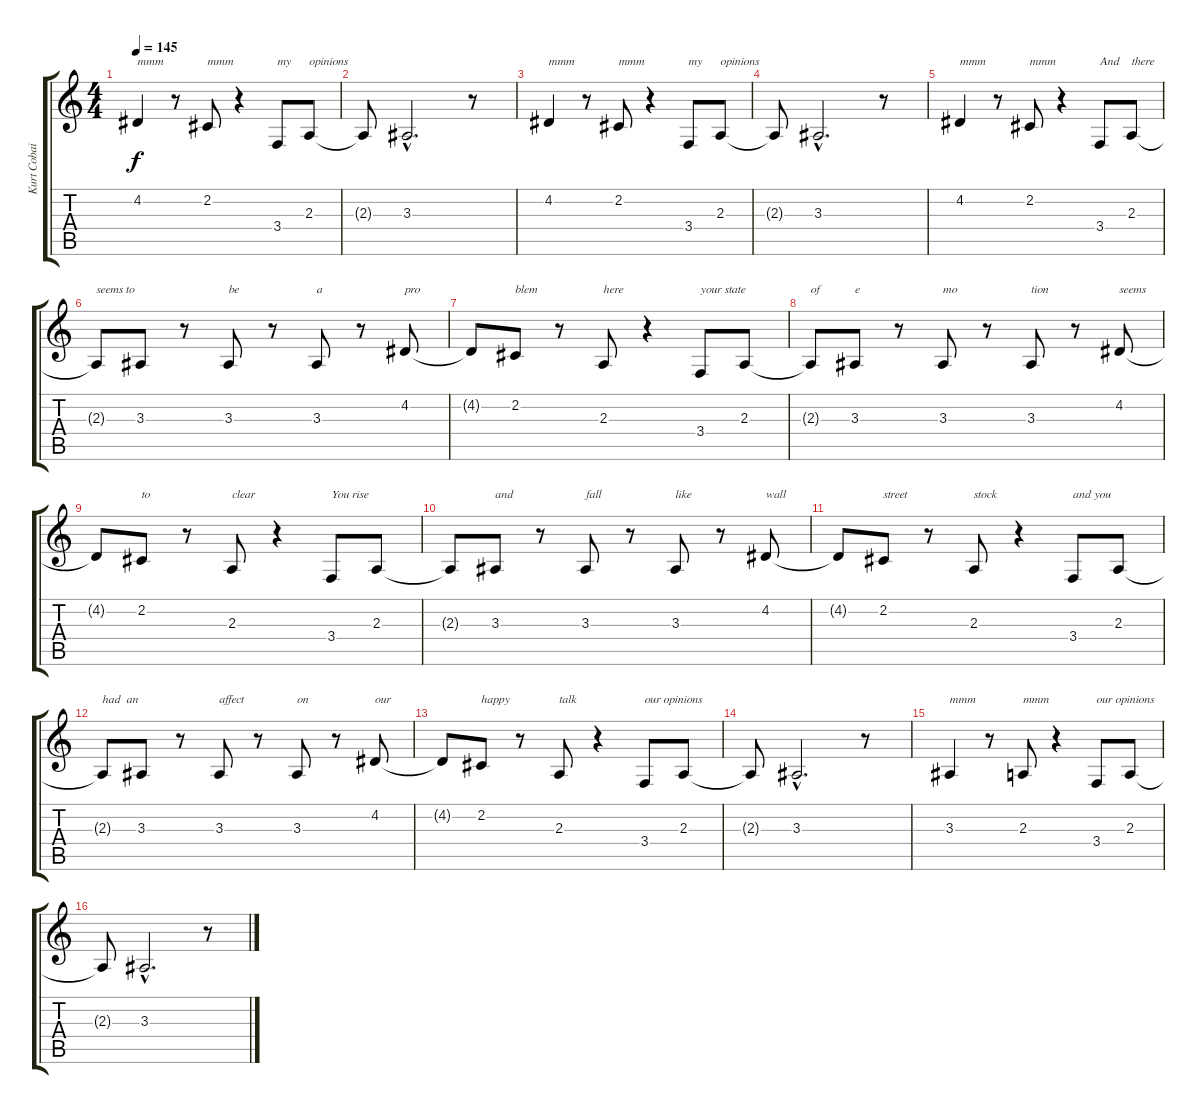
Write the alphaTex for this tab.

\track ("Kurt Cobain Vocals" "Kurt Cobai") {instrument altosax}
\staff {score tabs}
\tuning (E4 B3 G3 D3 A2 E2) {hide}
\ts (4 4)
\tempo 145
\clef g2
\ks c
4.2.4{txt "mmm" dy f} r.8 2.2.8{txt "mmm"} r.4 3.4.8{txt "my"} 2.3.8{txt "opinions"} |
2.3{t}.8 3.3{hac}.2{d} r.8 |
4.2.4{txt "mmm"} r.8 2.2.8{txt "mmm"} r.4 3.4.8{txt "my"} 2.3.8{txt "opinions"} |
2.3{t}.8 3.3{hac}.2{d} r.8 |
4.2.4{txt "mmm"} r.8 2.2.8{txt "mmm"} r.4 3.4.8{txt "And"} 2.3.8{txt "there"} |
2.3{t}.8{txt "seems to"} 3.3.8 r.8 3.3.8{txt "be"} r.8 3.3.8{txt "a"} r.8 4.2.8{txt "pro"} |
4.2{t}.8 2.2.8{txt "blem"} r.8 2.3.8{txt "here"} r.4 3.4.8{txt "your state"} 2.3.8 |
2.3{t}.8{txt "of"} 3.3.8{txt "e"} r.8 3.3.8{txt "mo"} r.8 3.3.8{txt "tion"} r.8 4.2.8{txt "seems"} |
4.2{t}.8 2.2.8{txt "to"} r.8 2.3.8{txt "clear"} r.4 3.4.8{txt "You rise"} 2.3.8 |
2.3{t}.8 3.3.8{txt "and"} r.8 3.3.8{txt "fall"} r.8 3.3.8{txt "like"} r.8 4.2.8{txt "wall"} |
4.2{t}.8 2.2.8{txt "street"} r.8 2.3.8{txt "stock"} r.4 3.4.8{txt "and you"} 2.3.8 |
2.3{t}.8{txt "had  an"} 3.3.8 r.8 3.3.8{txt "affect"} r.8 3.3.8{txt "on"} r.8 4.2.8{txt "our"} |
4.2{t}.8 2.2.8{txt "happy"} r.8 2.3.8{txt "talk"} r.4 3.4.8{txt "our opinions"} 2.3.8 |
2.3{t}.8 3.3{hac}.2{d} r.8 |
3.3.4{txt "mmm"} r.8 2.3.8{txt "mmm"} r.4 3.4.8{txt "our opinions"} 2.3.8 |
2.3{t}.8 3.3{hac}.2{d} r.8
